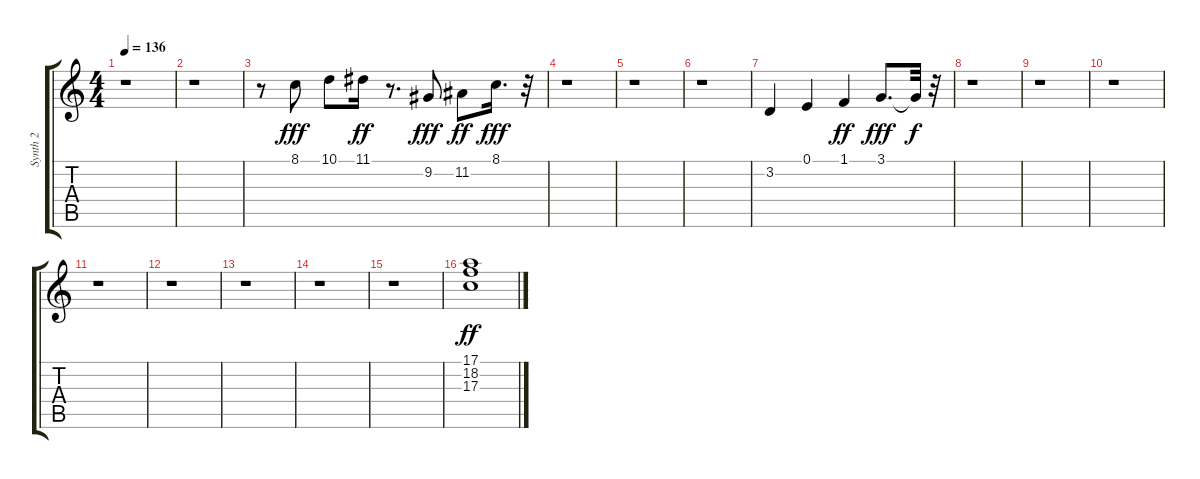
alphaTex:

\track ("Synth 2" "Synth 2") {instrument stringensemble1}
\staff {score tabs}
\tuning (E4 B3 G3 D3 A2 E2) {hide}
\ts (4 4)
\tempo 136
\clef g2
\ks c
r.1{dy mf} |
r.1 |
r.8 8.1.8{dy fff volume 16} 10.1.8 11.1.16{dy ff volume 15} r.8{d} 9.2.8{dy fff} 11.2.8{dy ff} 8.1.16{d dy fff} r.32 |
r.1 |
r.1 |
r.1 |
3.2.4{volume 15} 0.1.4 1.1.4{dy ff volume 14} 3.1.8{d dy fff volume 14} 3.1{t}.32{dy f} r.32 |
r.1 |
r.1 |
r.1 |
r.1 |
r.1 |
r.1 |
r.1 |
r.1 |
(17.1 18.2 17.3).1{dy ff volume 14}
